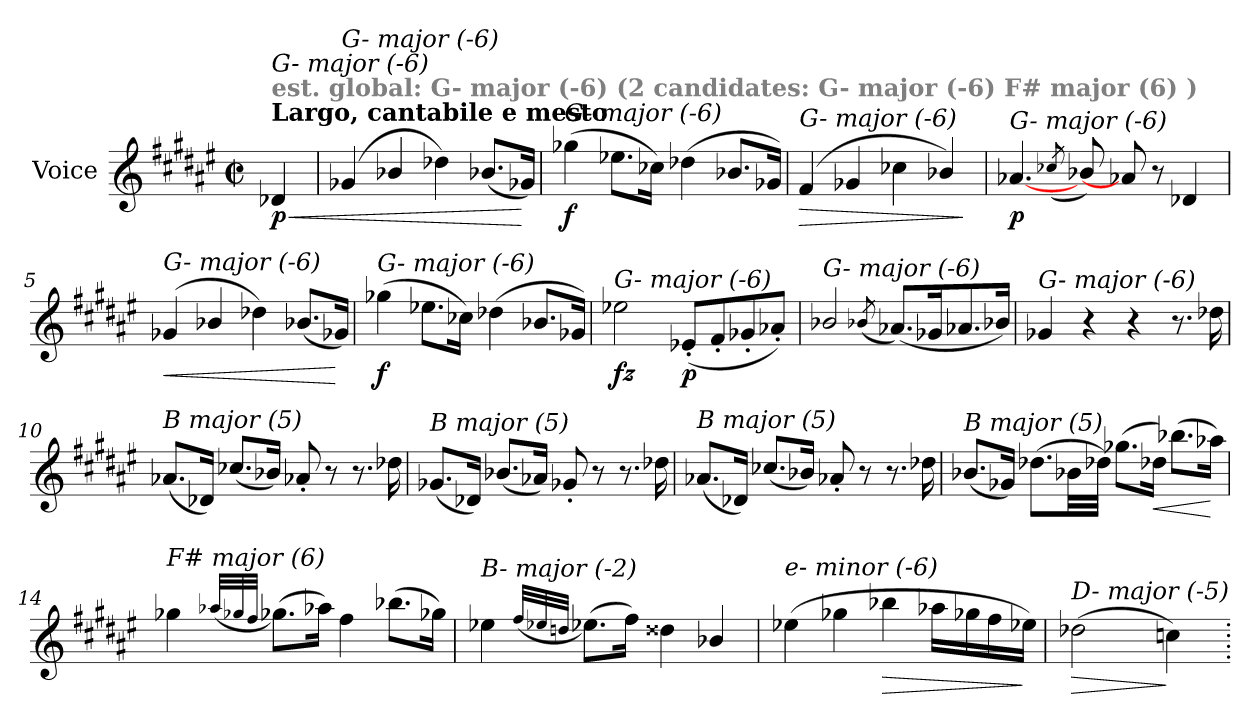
**kern	**dynam
*part1	*part1
*staff1	*staff1
*I"Voice	*
*I'V	*
*clefG2	*
*k[f#c#g#d#a#e#]	*
*M2/2	*
*met(c|)	*
=	=
!LO:TX:a:B:t=Largo, cantabile e mesto	!
!LO:TX:a:B:color=#808080:t=est. global&colon; G- major (-6) (2 candidates&colon; G- major (-6) F# major (6) )	!
!LO:TX:i:t=G- major (-6)	!
!	!LO:HP:b
!	!LO:DY:n=1:b
4d-Xi/	< p
=1	=1
!LO:TX:i:t=G- major (-6)	!
(>4g-Xi/	.
4b-Xi/	.
4dd-Xi\)	.
(<8.b-Xi/L	.
16g-Xi/Jk)	[
=2	=2
!LO:TX:i:t=G- major (-6)	!
!	!LO:DY:b
(>4gg-Xi\	f
8.ee-Xi\L	.
16cc-Xi\Jk)	.
(>4dd-Xi\	.
8.b-Xi/L	.
16g-Xi/Jk)	.
=3	=3
!LO:TX:i:t=G- major (-6)	!
!	!LO:HP:b
(>4f#i/	>
4g-Xi/	.
4cc-Xi\	.
4b-Xi/)	.
.	]
=4	=4
!LO:TX:i:t=G- major (-6)	!
!	!LO:DY:b
[4.a-Xi/	p
(<8qcc-Xi/	.
8b-Xi/)	.
8a-Xi/]	.
8r	.
4d-Xi/	.
!!LO:LB:g=z
=5	=5
!LO:TX:i:t=G- major (-6)	!
!	!LO:HP:b
(>4g-Xi/	<
4b-Xi/	.
4dd-Xi\)	.
(<8.b-Xi/L	.
16g-Xi/Jk)	[
=6	=6
!LO:TX:i:t=G- major (-6)	!
!	!LO:DY:b
(>4gg-Xi\	f
8.ee-Xi\L	.
16cc-Xi\Jk)	.
(>4dd-Xi\	.
8.b-Xi/L	.
16g-Xi/Jk)	.
=7	=7
!LO:TX:i:t=G- major (-6)	!
!	!LO:DY:b
2ee-Xi\	fz
!	!LO:DY:b
(<8e-X'i/L	p
8f#'i/	.
8g-X'i/	.
8a-X'i/J)	.
=8	=8
!LO:TX:i:t=G- major (-6)	!
2b-Xi/	.
(<8qb-Xi/	.
(<8.a-Xi/L)	.
16g-Xi/K	.
8.a-Xi/	.
16b-Xi/Jk)	.
=9	=9
!LO:TX:i:t=G- major (-6)	!
4g-Xi/	.
4r	.
4r	.
8.r	.
16dd-Xi\	.
!!LO:LB:g=z
=10	=10
!LO:TX:i:t=B major (5)	!
(<8.a-Xi/L	.
16d-Xi/Jk)	.
(<8.cc-Xi/L	.
16b-Xi/Jk)	.
8a-X'i/	.
8r	.
8.r	.
16dd-Xi\	.
=11	=11
!LO:TX:i:t=B major (5)	!
(<8.g-Xi/L	.
16d-Xi/Jk)	.
(<8.b-Xi/L	.
16a-Xi/Jk)	.
8g-X'i/	.
8r	.
8.r	.
16dd-Xi\	.
=12	=12
!LO:TX:i:t=B major (5)	!
(<8.a-Xi/L	.
16d-Xi/Jk)	.
(<8.cc-Xi/L	.
16b-Xi/Jk)	.
8a-X'i/	.
8r	.
8.r	.
16dd-Xi\	.
!!LO:LB:g=z
=13	=13
!LO:TX:i:t=B major (5)	!
(<8.b-Xi/L	.
16g-Xi/Jk)	.
(>8.dd-Xi\L	.
32b-Xi\LL	.
32dd-Xi\JJJ)	.
(>8.gg-Xi\L	.
!	!LO:HP:b
16dd-Xi\Jk)	<
(>8.bb-Xi\L	.
16aa-Xi\Jk)	[
!!LO:LB:g=z
=14	=14
!LO:TX:i:t=F# major (6)	!
4gg-Xi\	.
(<32qaa-Xi/LLL	.
32qgg-Xi/	.
32qff#i/JJJ	.
(>8.gg-Xi\L)	.
16aa-Xi\Jk)	.
4ff#i\	.
(>8.bb-Xi\L	.
16gg-Xi\Jk)	.
=15	=15
!LO:TX:i:t=B- major (-2)	!
4ee-Xi\	.
(<32qff#i/LLL	.
32qee-Xi/	.
32qddni/JJJ	.
(>8.ee-Xi\L)	.
16ff#i\Jk)	.
4dd##Xi\	.
4b-Xi/	.
=16	=16
!LO:TX:i:t=e- minor (-6)	!
(>4ee-Xi\	.
4gg-Xi\	.
!	!LO:HP:b
4bb-Xi\	>
16aa-Xi\LL	.
16gg-Xi\	.
16ff#i\	.
16ee-Xi\JJ)	]
=17	=17
!LO:TX:i:t=D- major (-5)	!
!	!LO:HP:b
(>2dd-Xi\	>
4ccni\)	]
=.	=.
*-	*-
